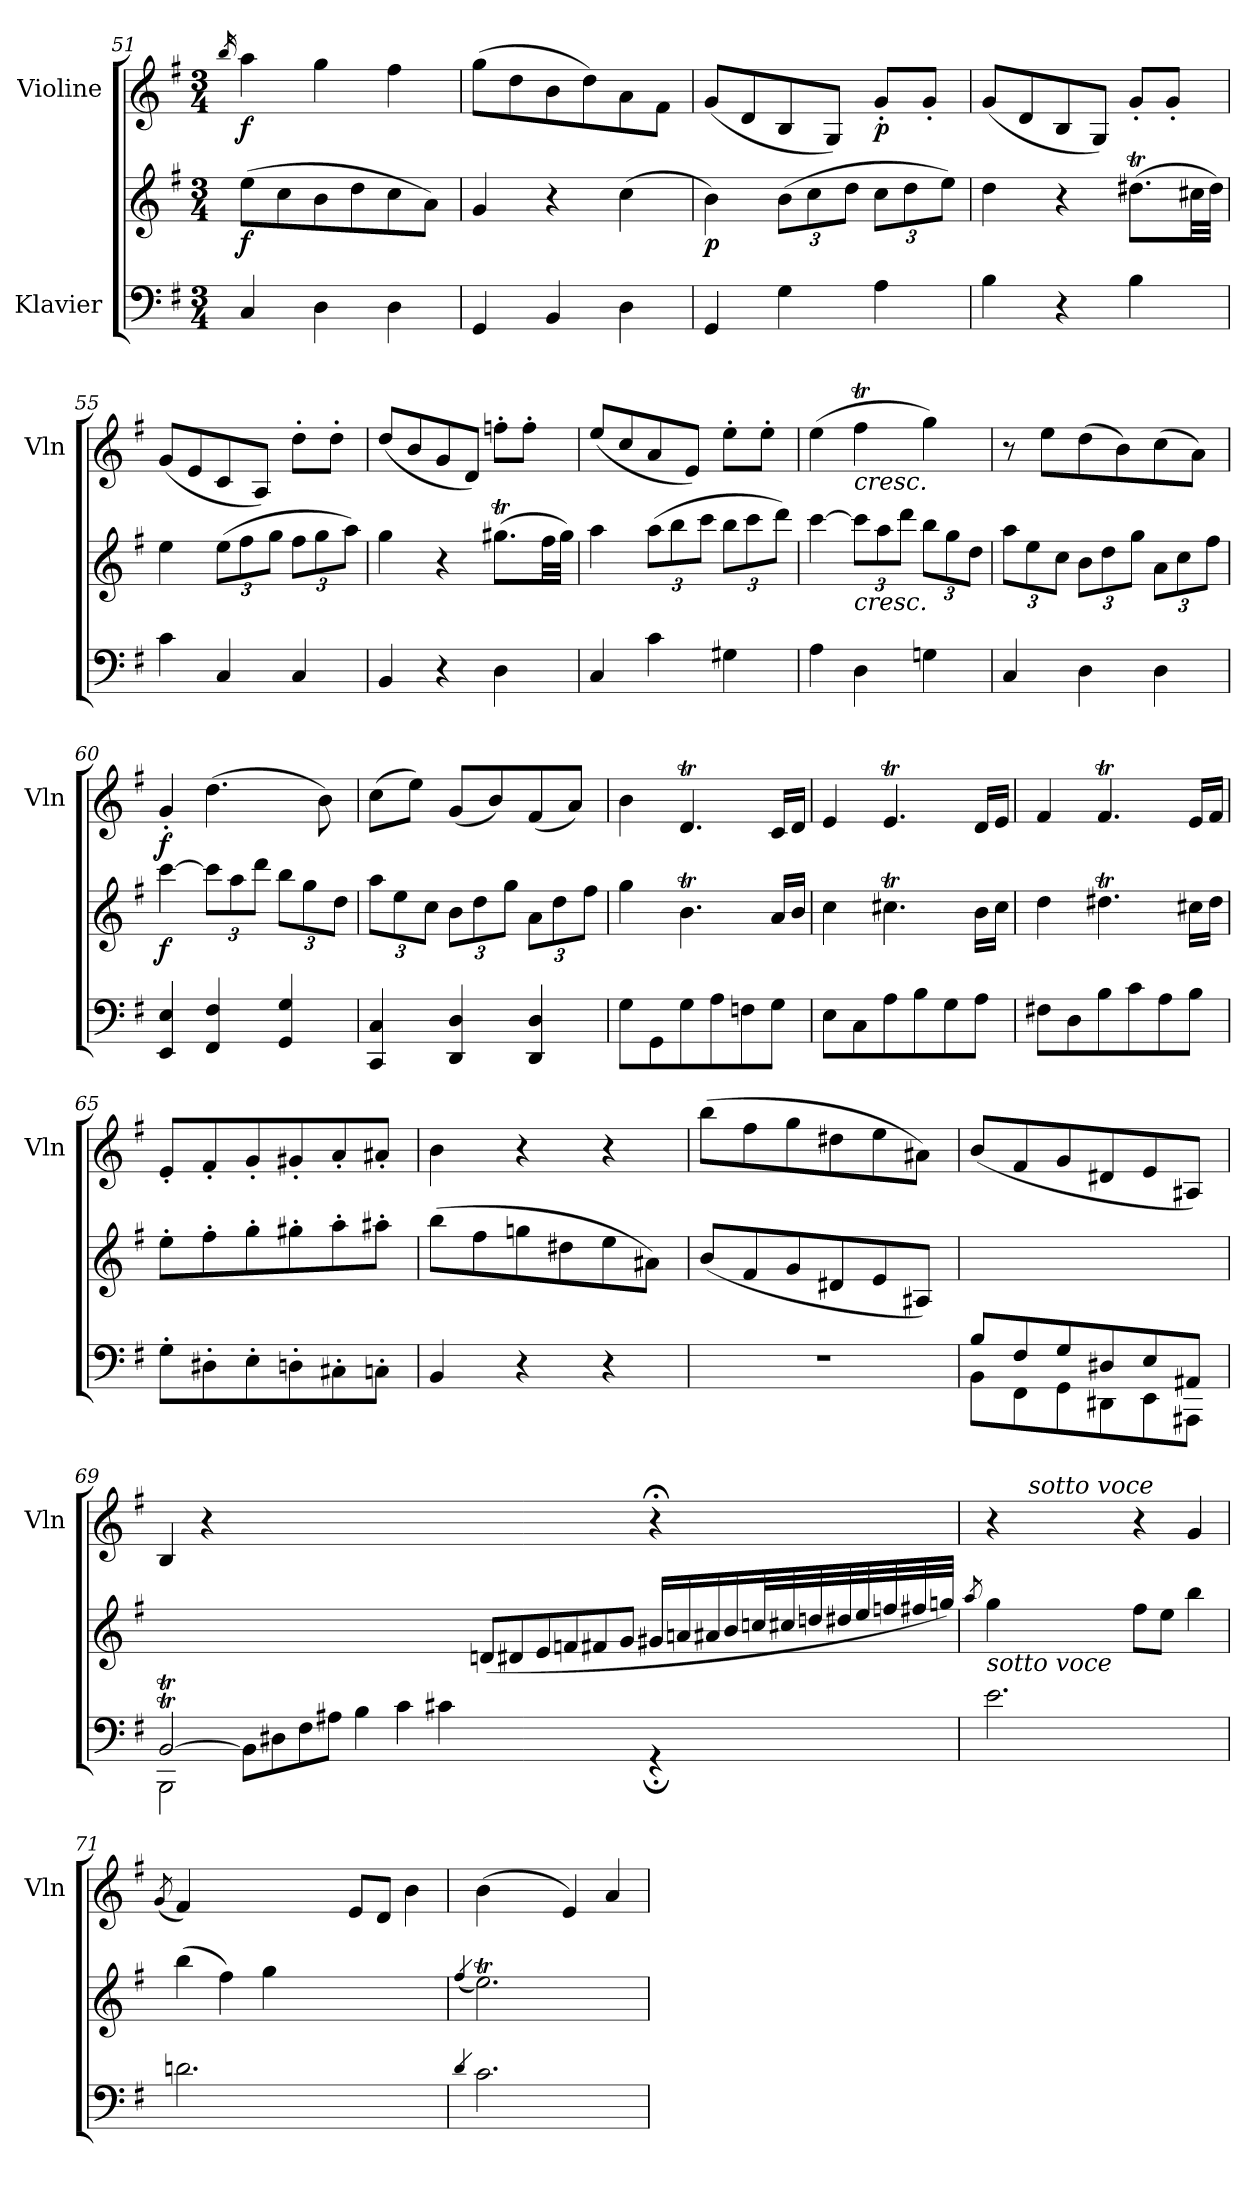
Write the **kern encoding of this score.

**kern	**kern	**dynam	**kern	**dynam
*part2	*part2	*part2	*part1	*part1
*staff3	*staff2	*staff2/3	*staff1	*staff1
*I"Klavier	*	*	*I"Violine	*
*	*	*	*I'Vln	*
*clefF4	*clefG2	*	*clefG2	*
*k[f#]	*k[f#]	*	*k[f#]	*
*M3/4	*M3/4	*	*M3/4	*
=51	=51	=51	=51	=51
.	.	.	16qbb/	.
!	!	!LO:DY:b	!	!LO:DY:b
4C/	(>8ee\L	f	4aa\	f
.	8cc\	.	.	.
4D\	8b\	.	4gg\	.
.	8dd\	.	.	.
4D\	8cc\	.	4ff#\	.
.	8a\J)	.	.	.
!!LO:LB:g=z
=52	=52	=52	=52	=52
4GG/	4g/	.	(>8gg\L	.
.	.	.	8dd\	.
4BB/	4r	.	8b\	.
.	.	.	8dd\)	.
4D\	(>4cc\	.	8a\	.
.	.	.	8f#\J	.
=53	=53	=53	=53	=53
!	!	!LO:DY:b	!	!
4GG/	4b\)	p	(<8g/L	.
.	.	.	8d/	.
*	*Xbrackettup	*	*	*
4G\	(>12b\L	.	8B/	.
.	12cc\	.	.	.
.	.	.	8G/J)	.
.	12dd\J	.	.	.
!	!	!	!	!LO:DY:b
4A\	12cc\L	.	8g'/L	p
.	12dd\	.	.	.
.	.	.	8g'/J	.
.	12ee\J)	.	.	.
=54	=54	=54	=54	=54
4B\	4dd\	.	(<8g/L	.
.	.	.	8d/	.
4r	4r	.	8B/	.
.	.	.	8G/J)	.
4B\	(>8.dd#Xt\L	.	8g'/L	.
.	.	.	8g'/J	.
.	32cc#X\LL	.	.	.
.	32dd#\JJJ)	.	.	.
=55	=55	=55	=55	=55
4c\	4ee\	.	(<8g/L	.
.	.	.	8e/	.
4C/	(>12ee\L	.	8c/	.
.	12ff#\	.	.	.
.	.	.	8A/J)	.
.	12gg\J	.	.	.
4C/	12ff#\L	.	8dd'\L	.
.	12gg\	.	.	.
.	.	.	8dd'\J	.
.	12aa\J)	.	.	.
=56	=56	=56	=56	=56
4BB/	4gg\	.	(<8dd/L	.
.	.	.	8b/	.
4r	4r	.	8g/	.
.	.	.	8d/J)	.
4D\	(>8.gg#Xt\L	.	8ffn'\L	.
.	.	.	8ff'\J	.
.	32ff#\LL	.	.	.
.	32gg#\JJJ)	.	.	.
!!LO:LB:g=z
=57	=57	=57	=57	=57
4C/	4aa\	.	(<8ee/L	.
.	.	.	8cc/	.
4c\	(>12aa\L	.	8a/	.
.	12bb\	.	.	.
.	.	.	8e/J)	.
.	12ccc\J	.	.	.
4G#X\	12bb\L	.	8ee'\L	.
.	12ccc\	.	.	.
.	.	.	8ee'\J	.
.	12ddd\J)	.	.	.
=58	=58	=58	=58	=58
4A\	[4ccc\	.	(>4ee\	.
!	!	!	!LO:TX:b:i:t=cresc.	!
!	!LO:TX:b:i:t=cresc.	!	!	!
4D\	12ccc\L]	.	4ff#t\	.
.	12aa\	.	.	.
.	12ddd\J	.	.	.
4Gn\	12bb\L	.	4gg\)	.
.	12gg\	.	.	.
.	12dd\J	.	.	.
=59	=59	=59	=59	=59
4C/	12aa\L	.	8r	.
.	12ee\	.	.	.
.	.	.	8ee\L	.
.	12cc\J	.	.	.
4D\	12b\L	.	(>8dd\	.
.	12dd\	.	.	.
.	.	.	8b\)	.
.	12gg\J	.	.	.
4D\	12a\L	.	(>8cc\	.
.	12cc\	.	.	.
.	.	.	8a\J)	.
.	12ff#\J	.	.	.
=60	=60	=60	=60	=60
!	!	!LO:DY:b	!	!LO:DY:b
4EE/ 4E/	[4ccc\	f	4g'/	f
4FF#/ 4F#/	12ccc\L]	.	(>4.dd\	.
.	12aa\	.	.	.
.	12ddd\J	.	.	.
4GG/ 4G/	12bb\L	.	.	.
.	12gg\	.	.	.
.	.	.	8b\)	.
.	12dd\J	.	.	.
!!LO:PB:g=z
=61	=61	=61	=61	=61
4CC/ 4C/	12aa\L	.	(>8cc\L	.
.	12ee\	.	.	.
.	.	.	8ee\J)	.
.	12cc\J	.	.	.
4DD/ 4D/	12b\L	.	(<8g/L	.
.	12dd\	.	.	.
.	.	.	8b/)	.
.	12gg\J	.	.	.
4DD/ 4D/	12a\L	.	(<8f#/	.
.	12dd\	.	.	.
.	.	.	8a/J)	.
.	12ff#\J	.	.	.
=62	=62	=62	=62	=62
8G\L	4gg\	.	4b\	.
8GG\	.	.	.	.
8G\	4.bt\	.	4.dT/	.
8A\	.	.	.	.
8Fn\	.	.	.	.
8G\J	16a/LL	.	16c/LL	.
.	16b/JJ	.	16d/JJ	.
=63	=63	=63	=63	=63
8E\L	4cc\	.	4e/	.
8C\	.	.	.	.
8A\	4.cc#Xt\	.	4.eT/	.
8B\	.	.	.	.
8G\	.	.	.	.
8A\J	16b\LL	.	16d/LL	.
.	16cc#\JJ	.	16e/JJ	.
=64	=64	=64	=64	=64
8F#X\L	4dd\	.	4f#/	.
8D\	.	.	.	.
8B\	4.dd#Xt\	.	4.f#t/	.
8c\	.	.	.	.
8A\	.	.	.	.
8B\J	16cc#X\LL	.	16e/LL	.
.	16dd#\JJ	.	16f#/JJ	.
=65	=65	=65	=65	=65
8G'\L	8ee'\L	.	8e'/L	.
8D#X'\	8ff#'\	.	8f#'/	.
8E'\	8gg'\	.	8g'/	.
8Dn'\	8gg#X'\	.	8g#X'/	.
8C#X'\	8aa'\	.	8a'/	.
8Cn'\J	8aa#X'\J	.	8a#X'/J	.
!!LO:LB:g=z
=66	=66	=66	=66	=66
4BB/	(>8bb\L	.	4b\	.
.	8ff#\	.	.	.
4r	8ggn\	.	4r	.
.	8dd#X\	.	.	.
4r	8ee\	.	4r	.
.	8a#X\J)	.	.	.
=67	=67	=67	=67	=67
2.r	(<8b/L	.	(>8bb\L	.
.	8f#/	.	8ff#\	.
.	8g/	.	8gg\	.
.	8d#X/	.	8dd#X\	.
.	8e/	.	8ee\	.
.	8A#X/J)	.	8a#X\J)	.
=68	=68	=68	=68	=68
*^	*	*	*	*
8B/L	8BB\L	2.ryy	.	(<8b/L	.
8F#/	8FF#\	.	.	8f#/	.
8G/	8GG\	.	.	8g/	.
8D#X/	8DD#X\	.	.	8d#X/	.
8E/	8EE\	.	.	8e/	.
8AA#X/J	8AAA#X\J	.	.	8A#X/J)	.
!!LO:LB:g=z
=69	=69	=69	=69	=69	=69
*	*^	*	*	*	*
[2BBt/	2rFyy	2BBBt\	2ryy	.	4B/	.
.	.	.	.	.	4r	.
1ryy	8BB!\L]	1ryy	4ryy	.	4ryy	.
.	8D#X!\	.	.	.	.	.
.	8F#!\	.	2.ryy	.	1..ryy	.
.	8A#X!\J	.	.	.	.	.
.	4B!\	.	.	.	.	.
.	4c!\	.	.	.	.	.
1.ryy	4c#X!\	1.ryy	4ryy	.	.	.
.	2rGGyy	.	(<8dn!/L	.	.	.
.	.	.	8d#X!/	.	.	.
.	.	.	8e!/	.	.	.
.	.	.	8fn!/	.	.	.
.	4rGGyy	.	8f#X!/	.	.	.
.	.	.	8g!/J	.	.	.
.	4r;<GG	.	16g#X!/LL	.	4r;<	.
.	.	.	16an!/	.	.	.
.	.	.	16a#X!/	.	.	.
.	.	.	16b!/	.	.	.
.	4rGGyy	.	32ccn!/L	.	4ryy	.
.	.	.	32cc#X!/	.	.	.
.	.	.	32ddn!/	.	.	.
.	.	.	32dd#X!/	.	.	.
.	.	.	32ee!/	.	.	.
.	.	.	32ffn!/	.	.	.
.	.	.	32ff#X!/	.	.	.
.	.	.	32ggn!/JJJ)	.	.	.
*v	*v	*v	*	*	*	*
=70	=70	=70	=70	=70
.	8qaa/	.	.	.
!	!LO:TX:b:i:t=sotto voce	!	!	!
2.e\	4gg\	.	4r	.
!	!	!	!LO:TX:a:i:t=sotto voce	!
.	2.ryy	.	2.ryy	.
2.ryy	.	.	.	.
.	8ff#\L	.	4r	.
.	8ee\J	.	.	.
.	4bb\	.	4g/	.
=71	=71	=71	=71	=71
.	.	.	(<8qg/	.
2.dn\	(>4bb\	.	4f#/)	.
.	4ff#\)	.	2.ryy	.
.	4gg\	.	.	.
2.ryy	2.ryy	.	.	.
.	.	.	8e/L	.
.	.	.	8d/J	.
.	.	.	4b\	.
!!LO:LB:g=z
=72	=72	=72	=72	=72
4qd/	(<4qff#/	.	.	.
2.c\	2.eeT\)	.	(>4b\	.
.	.	.	4ryy	.
.	.	.	4e/)	.
4ryy	4ryy	.	4a/	.
=	=	=	=	=
*-	*-	*-	*-	*-
